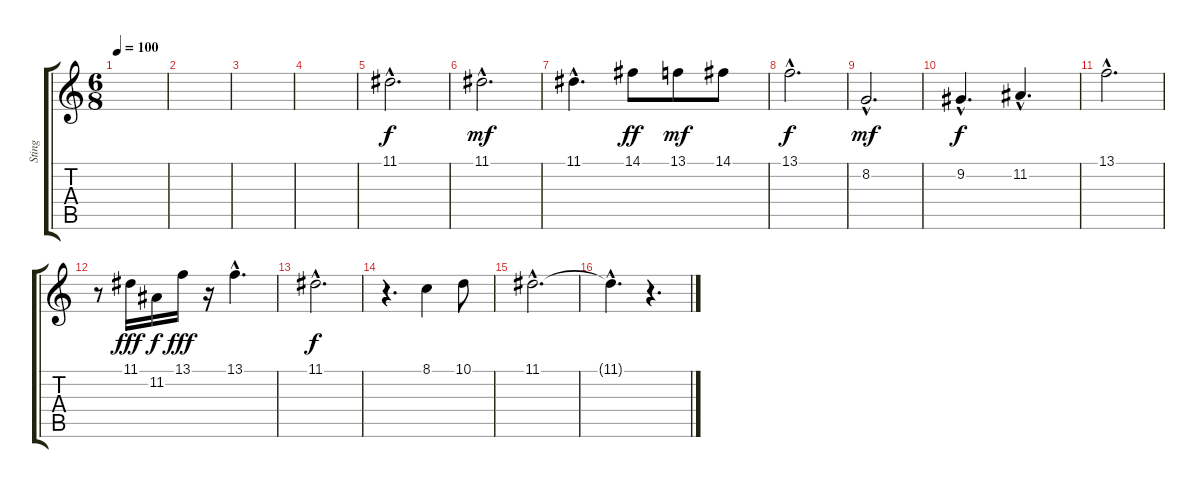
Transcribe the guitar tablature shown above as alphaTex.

\track ("Sting" "Sting") {instrument choiraahs}
\staff {score tabs}
\tuning (E4 B3 G3 D3 A2 E2) {hide}
\ts (6 8)
\tempo 100
\clef g2
\ks c
|
|
|
|
11.1{hac}.2{d} |
11.1{hac}.2{d dy mf} |
11.1{hac}.4{d} 14.1.8{dy ff} 13.1.8{dy mf} 14.1.8 |
13.1{hac}.2{d dy f} |
8.2{hac}.2{d dy mf} |
9.2{hac}.4{d dy f} 11.2{hac}.4{d} |
13.1{hac}.2{d} |
r.8 11.1.16{dy fff} 11.2.16{dy f} 13.1.16{dy fff} r.16 13.1{hac}.4{d} |
11.1{hac}.2{d dy f} |
r.4{d} 8.1.4 10.1.8 |
11.1{hac}.2{d} |
11.1{hac t}.4{d} r.4{d}
